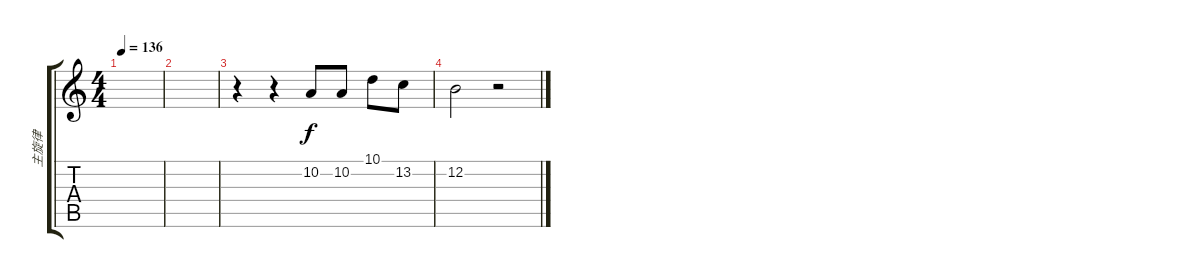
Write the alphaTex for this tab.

\track ("主旋律" "主旋律") {instrument sopranosax}
\staff {score tabs}
\tuning (E4 B3 G3 D3 A2 E2) {hide}
\ts (4 4)
\tempo 136
\clef g2
\ks c
|
|
r.4 r.4 10.2.8 10.2.8 10.1.8 13.2.8 |
12.2.2 r.2
